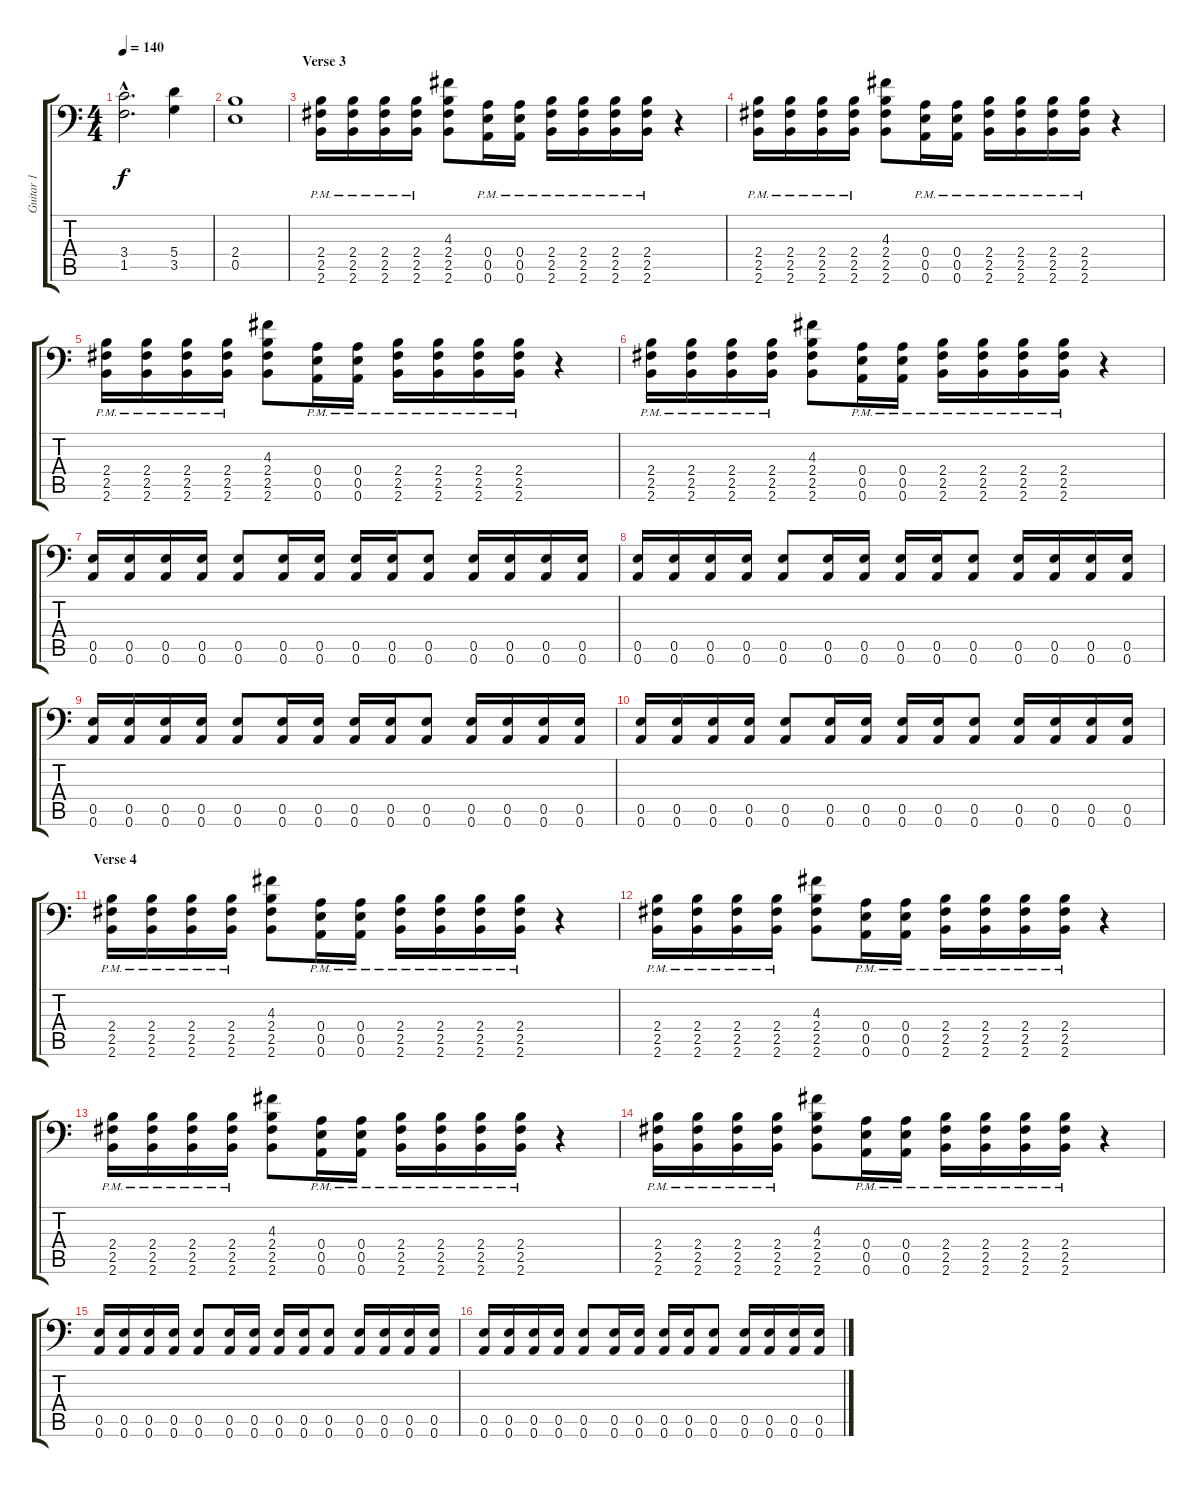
\track ("Guitar 1" "Guitar 1") {instrument distortionguitar}
\staff {score tabs}
\tuning (B3 Gb3 D3 A2 E2 A1) {hide}
\ts (4 4)
\tempo 140
\clef f4
\ks c
(3.4{hac} 1.5{hac}).2{d dy f} (5.4 3.5).4 |
(2.4 0.5).1 |
\section ("" "Verse 3")
(2.4{pm} 2.5{pm} 2.6{pm}).16 (2.4{pm} 2.5{pm} 2.6{pm}).16 (2.4{pm} 2.5{pm} 2.6{pm}).16 (2.4{pm} 2.5{pm} 2.6{pm}).16 (4.3 2.4 2.5 2.6).8 (0.4{pm} 0.5{pm} 0.6{pm}).16 (0.4{pm} 0.5{pm} 0.6{pm}).16 (2.4{pm} 2.5{pm} 2.6{pm}).16 (2.4{pm} 2.5{pm} 2.6{pm}).16 (2.4{pm} 2.5{pm} 2.6{pm}).16 (2.4{pm} 2.5{pm} 2.6{pm}).16 r.4 |
(2.4{pm} 2.5{pm} 2.6{pm}).16 (2.4{pm} 2.5{pm} 2.6{pm}).16 (2.4{pm} 2.5{pm} 2.6{pm}).16 (2.4{pm} 2.5{pm} 2.6{pm}).16 (4.3 2.4 2.5 2.6).8 (0.4{pm} 0.5{pm} 0.6{pm}).16 (0.4{pm} 0.5{pm} 0.6{pm}).16 (2.4{pm} 2.5{pm} 2.6{pm}).16 (2.4{pm} 2.5{pm} 2.6{pm}).16 (2.4{pm} 2.5{pm} 2.6{pm}).16 (2.4{pm} 2.5{pm} 2.6{pm}).16 r.4 |
(2.4{pm} 2.5{pm} 2.6{pm}).16 (2.4{pm} 2.5{pm} 2.6{pm}).16 (2.4{pm} 2.5{pm} 2.6{pm}).16 (2.4{pm} 2.5{pm} 2.6{pm}).16 (4.3 2.4 2.5 2.6).8 (0.4{pm} 0.5{pm} 0.6{pm}).16 (0.4{pm} 0.5{pm} 0.6{pm}).16 (2.4{pm} 2.5{pm} 2.6{pm}).16 (2.4{pm} 2.5{pm} 2.6{pm}).16 (2.4{pm} 2.5{pm} 2.6{pm}).16 (2.4{pm} 2.5{pm} 2.6{pm}).16 r.4 |
(2.4{pm} 2.5{pm} 2.6{pm}).16 (2.4{pm} 2.5{pm} 2.6{pm}).16 (2.4{pm} 2.5{pm} 2.6{pm}).16 (2.4{pm} 2.5{pm} 2.6{pm}).16 (4.3 2.4 2.5 2.6).8 (0.4{pm} 0.5{pm} 0.6{pm}).16 (0.4{pm} 0.5{pm} 0.6{pm}).16 (2.4{pm} 2.5{pm} 2.6{pm}).16 (2.4{pm} 2.5{pm} 2.6{pm}).16 (2.4{pm} 2.5{pm} 2.6{pm}).16 (2.4{pm} 2.5{pm} 2.6{pm}).16 r.4 |
(0.5 0.6).16 (0.5 0.6).16 (0.5 0.6).16 (0.5 0.6).16 (0.5 0.6).8 (0.5 0.6).16 (0.5 0.6).16 (0.5 0.6).16 (0.5 0.6).16 (0.5 0.6).8 (0.5 0.6).16 (0.5 0.6).16 (0.5 0.6).16 (0.5 0.6).16 |
(0.5 0.6).16 (0.5 0.6).16 (0.5 0.6).16 (0.5 0.6).16 (0.5 0.6).8 (0.5 0.6).16 (0.5 0.6).16 (0.5 0.6).16 (0.5 0.6).16 (0.5 0.6).8 (0.5 0.6).16 (0.5 0.6).16 (0.5 0.6).16 (0.5 0.6).16 |
(0.5 0.6).16 (0.5 0.6).16 (0.5 0.6).16 (0.5 0.6).16 (0.5 0.6).8 (0.5 0.6).16 (0.5 0.6).16 (0.5 0.6).16 (0.5 0.6).16 (0.5 0.6).8 (0.5 0.6).16 (0.5 0.6).16 (0.5 0.6).16 (0.5 0.6).16 |
(0.5 0.6).16 (0.5 0.6).16 (0.5 0.6).16 (0.5 0.6).16 (0.5 0.6).8 (0.5 0.6).16 (0.5 0.6).16 (0.5 0.6).16 (0.5 0.6).16 (0.5 0.6).8 (0.5 0.6).16 (0.5 0.6).16 (0.5 0.6).16 (0.5 0.6).16 |
\section ("" "Verse 4")
(2.4{pm} 2.5{pm} 2.6{pm}).16 (2.4{pm} 2.5{pm} 2.6{pm}).16 (2.4{pm} 2.5{pm} 2.6{pm}).16 (2.4{pm} 2.5{pm} 2.6{pm}).16 (4.3 2.4 2.5 2.6).8 (0.4{pm} 0.5{pm} 0.6{pm}).16 (0.4{pm} 0.5{pm} 0.6{pm}).16 (2.4{pm} 2.5{pm} 2.6{pm}).16 (2.4{pm} 2.5{pm} 2.6{pm}).16 (2.4{pm} 2.5{pm} 2.6{pm}).16 (2.4{pm} 2.5{pm} 2.6{pm}).16 r.4 |
(2.4{pm} 2.5{pm} 2.6{pm}).16 (2.4{pm} 2.5{pm} 2.6{pm}).16 (2.4{pm} 2.5{pm} 2.6{pm}).16 (2.4{pm} 2.5{pm} 2.6{pm}).16 (4.3 2.4 2.5 2.6).8 (0.4{pm} 0.5{pm} 0.6{pm}).16 (0.4{pm} 0.5{pm} 0.6{pm}).16 (2.4{pm} 2.5{pm} 2.6{pm}).16 (2.4{pm} 2.5{pm} 2.6{pm}).16 (2.4{pm} 2.5{pm} 2.6{pm}).16 (2.4{pm} 2.5{pm} 2.6{pm}).16 r.4 |
(2.4{pm} 2.5{pm} 2.6{pm}).16 (2.4{pm} 2.5{pm} 2.6{pm}).16 (2.4{pm} 2.5{pm} 2.6{pm}).16 (2.4{pm} 2.5{pm} 2.6{pm}).16 (4.3 2.4 2.5 2.6).8 (0.4{pm} 0.5{pm} 0.6{pm}).16 (0.4{pm} 0.5{pm} 0.6{pm}).16 (2.4{pm} 2.5{pm} 2.6{pm}).16 (2.4{pm} 2.5{pm} 2.6{pm}).16 (2.4{pm} 2.5{pm} 2.6{pm}).16 (2.4{pm} 2.5{pm} 2.6{pm}).16 r.4 |
(2.4{pm} 2.5{pm} 2.6{pm}).16 (2.4{pm} 2.5{pm} 2.6{pm}).16 (2.4{pm} 2.5{pm} 2.6{pm}).16 (2.4{pm} 2.5{pm} 2.6{pm}).16 (4.3 2.4 2.5 2.6).8 (0.4{pm} 0.5{pm} 0.6{pm}).16 (0.4{pm} 0.5{pm} 0.6{pm}).16 (2.4{pm} 2.5{pm} 2.6{pm}).16 (2.4{pm} 2.5{pm} 2.6{pm}).16 (2.4{pm} 2.5{pm} 2.6{pm}).16 (2.4{pm} 2.5{pm} 2.6{pm}).16 r.4 |
(0.5 0.6).16 (0.5 0.6).16 (0.5 0.6).16 (0.5 0.6).16 (0.5 0.6).8 (0.5 0.6).16 (0.5 0.6).16 (0.5 0.6).16 (0.5 0.6).16 (0.5 0.6).8 (0.5 0.6).16 (0.5 0.6).16 (0.5 0.6).16 (0.5 0.6).16 |
(0.5 0.6).16 (0.5 0.6).16 (0.5 0.6).16 (0.5 0.6).16 (0.5 0.6).8 (0.5 0.6).16 (0.5 0.6).16 (0.5 0.6).16 (0.5 0.6).16 (0.5 0.6).8 (0.5 0.6).16 (0.5 0.6).16 (0.5 0.6).16 (0.5 0.6).16
